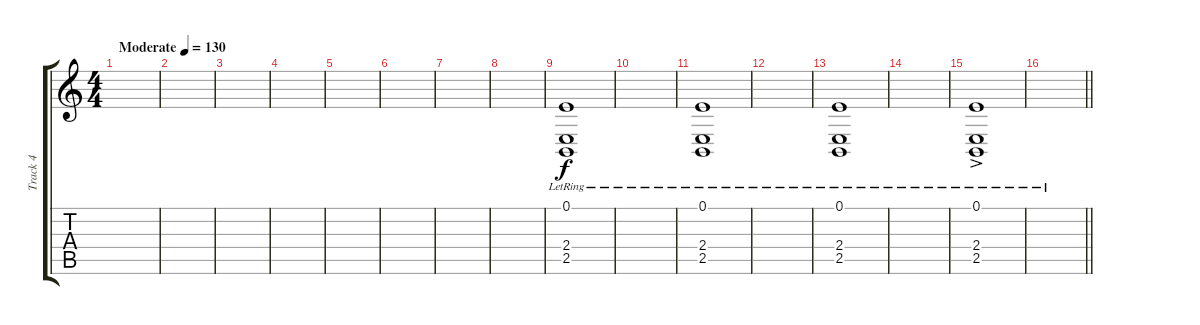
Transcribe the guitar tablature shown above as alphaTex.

\track ("Track 4" "Track 4") {instrument fx6goblins}
\staff {score tabs}
\tuning (E4 B3 G3 D3 A2 E2) {hide}
\ts (4 4)
\tempo (130 "Moderate")
\clef g2
\ks c
|
|
|
|
|
|
|
|
(0.1{lr} 2.4{lr} 2.5).1 |
|
(0.1 2.4{lr} 2.5).1 |
|
(0.1 2.4{lr} 2.5).1 |
|
(0.1{ac} 2.4{ac lr} 2.5{ac}).1 |
\barLineRight lightlight
